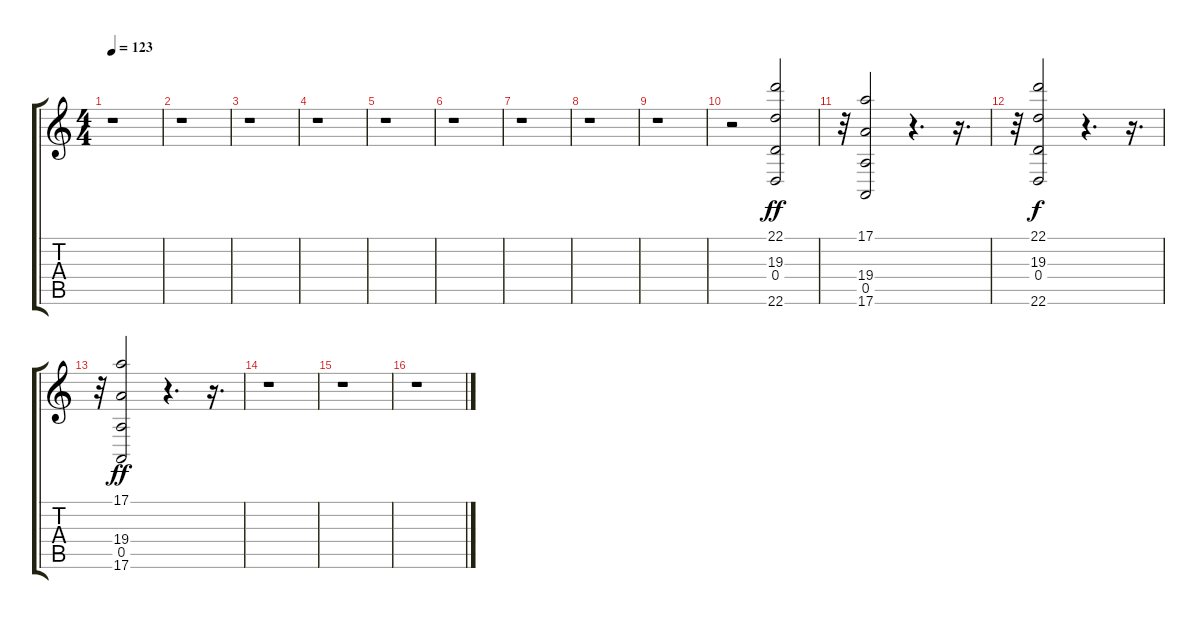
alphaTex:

\track "" {instrument musicbox}
\staff {score tabs}
\tuning (E4 B3 G3 D3 A2 E2) {hide}
\ts (4 4)
\tempo 123
\clef g2
\ks c
r.1{dy ff} |
r.1 |
r.1 |
r.1 |
r.1 |
r.1 |
r.1 |
r.1 |
r.1 |
r.2 (22.1 19.3 0.4 22.6).2 |
r.32 (17.1 19.4 0.5 17.6).2 r.4{d} r.16{d} |
r.32 (22.1 19.3 0.4 22.6).2{dy f} r.4{d} r.16{d} |
r.32 (17.1 19.4 0.5 17.6).2{dy ff} r.4{d} r.16{d} |
r.1 |
r.1 |
r.1
